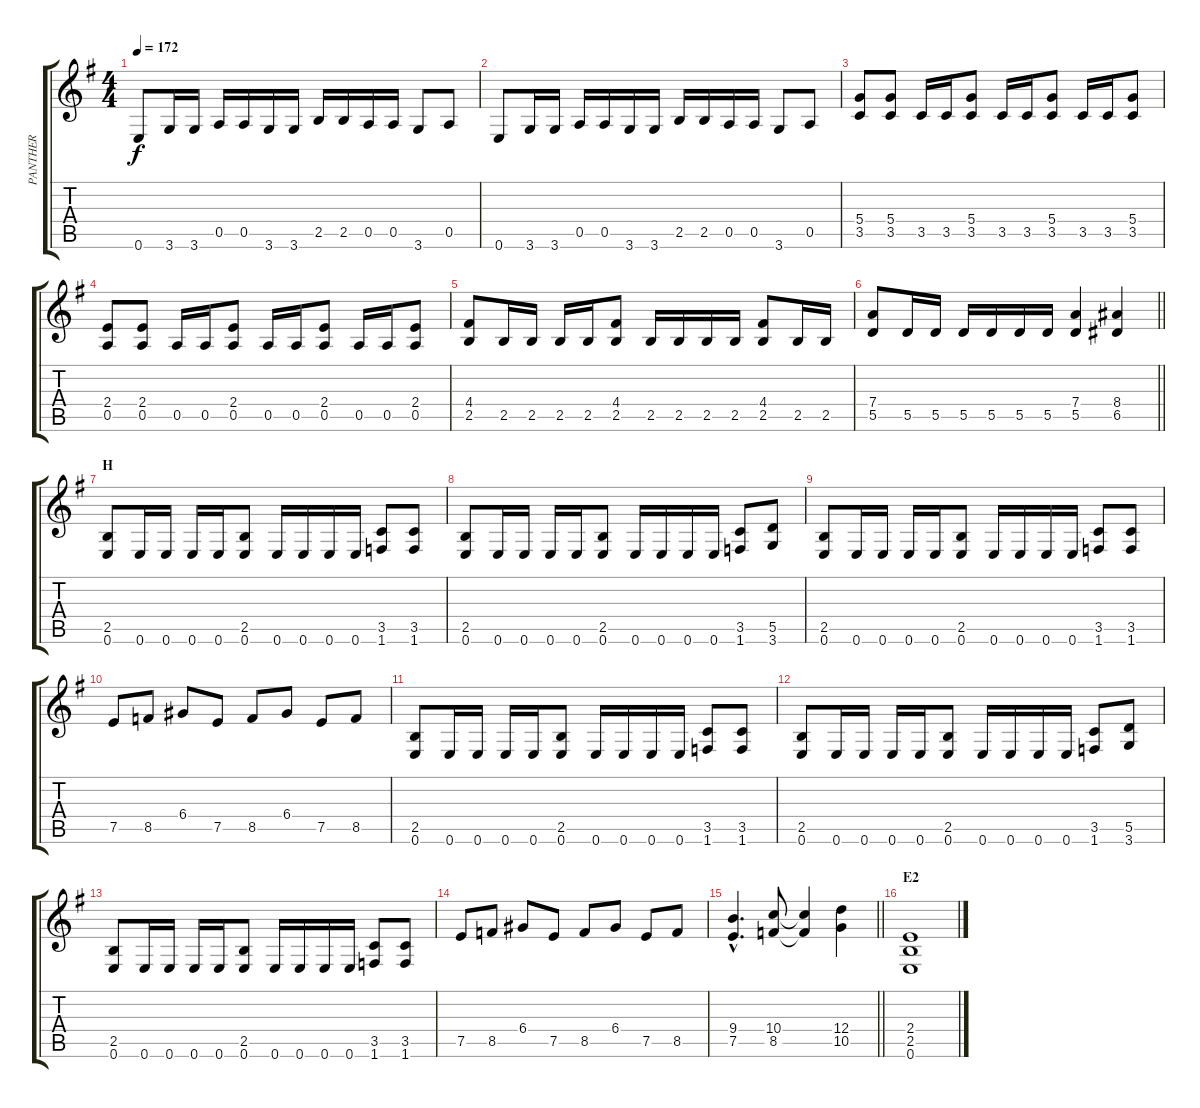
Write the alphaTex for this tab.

\track ("PANTHER" "PANTHER") {instrument overdrivenguitar}
\staff {score tabs}
\tuning (E4 B3 G3 D3 A2 E2) {hide}
\ts (4 4)
\tempo 172
\clef g2
\ks g
0.6.8{dy f} 3.6.16 3.6.16 0.5.16 0.5.16 3.6.16 3.6.16 2.5.16 2.5.16 0.5.16 0.5.16 3.6.8 0.5.8 |
0.6.8 3.6.16 3.6.16 0.5.16 0.5.16 3.6.16 3.6.16 2.5.16 2.5.16 0.5.16 0.5.16 3.6.8 0.5.8 |
(5.4 3.5).8 (5.4 3.5).8 3.5.16 3.5.16 (5.4 3.5).8 3.5.16 3.5.16 (5.4 3.5).8 3.5.16 3.5.16 (5.4 3.5).8 |
(2.4 0.5).8 (2.4 0.5).8 0.5.16 0.5.16 (2.4 0.5).8 0.5.16 0.5.16 (2.4 0.5).8 0.5.16 0.5.16 (2.4 0.5).8 |
(4.4 2.5).8 2.5.16 2.5.16 2.5.16 2.5.16 (4.4 2.5).8 2.5.16 2.5.16 2.5.16 2.5.16 (4.4 2.5).8 2.5.16 2.5.16 |
\barLineRight lightlight
(7.4 5.5).8 5.5.16 5.5.16 5.5.16 5.5.16 5.5.16 5.5.16 (7.4 5.5).4 (8.4 6.5).4 |
\section ("" "H")
(2.5 0.6).8 0.6.16 0.6.16 0.6.16 0.6.16 (2.5 0.6).8 0.6.16 0.6.16 0.6.16 0.6.16 (3.5 1.6).8 (3.5 1.6).8 |
(2.5 0.6).8 0.6.16 0.6.16 0.6.16 0.6.16 (2.5 0.6).8 0.6.16 0.6.16 0.6.16 0.6.16 (3.5 1.6).8 (5.5 3.6).8 |
(2.5 0.6).8 0.6.16 0.6.16 0.6.16 0.6.16 (2.5 0.6).8 0.6.16 0.6.16 0.6.16 0.6.16 (3.5 1.6).8 (3.5 1.6).8 |
7.5.8 8.5.8 6.4.8 7.5.8 8.5.8 6.4.8 7.5.8 8.5.8 |
(2.5 0.6).8 0.6.16 0.6.16 0.6.16 0.6.16 (2.5 0.6).8 0.6.16 0.6.16 0.6.16 0.6.16 (3.5 1.6).8 (3.5 1.6).8 |
(2.5 0.6).8 0.6.16 0.6.16 0.6.16 0.6.16 (2.5 0.6).8 0.6.16 0.6.16 0.6.16 0.6.16 (3.5 1.6).8 (5.5 3.6).8 |
(2.5 0.6).8 0.6.16 0.6.16 0.6.16 0.6.16 (2.5 0.6).8 0.6.16 0.6.16 0.6.16 0.6.16 (3.5 1.6).8 (3.5 1.6).8 |
7.5.8 8.5.8 6.4.8 7.5.8 8.5.8 6.4.8 7.5.8 8.5.8 |
\barLineRight lightlight
(9.4{hac} 7.5{hac}).4{d} (10.4 8.5).8 (10.4{t} 8.5{t}).4 (12.4 10.5).4 |
\section ("" "E2")
(2.4 2.5 0.6).1
